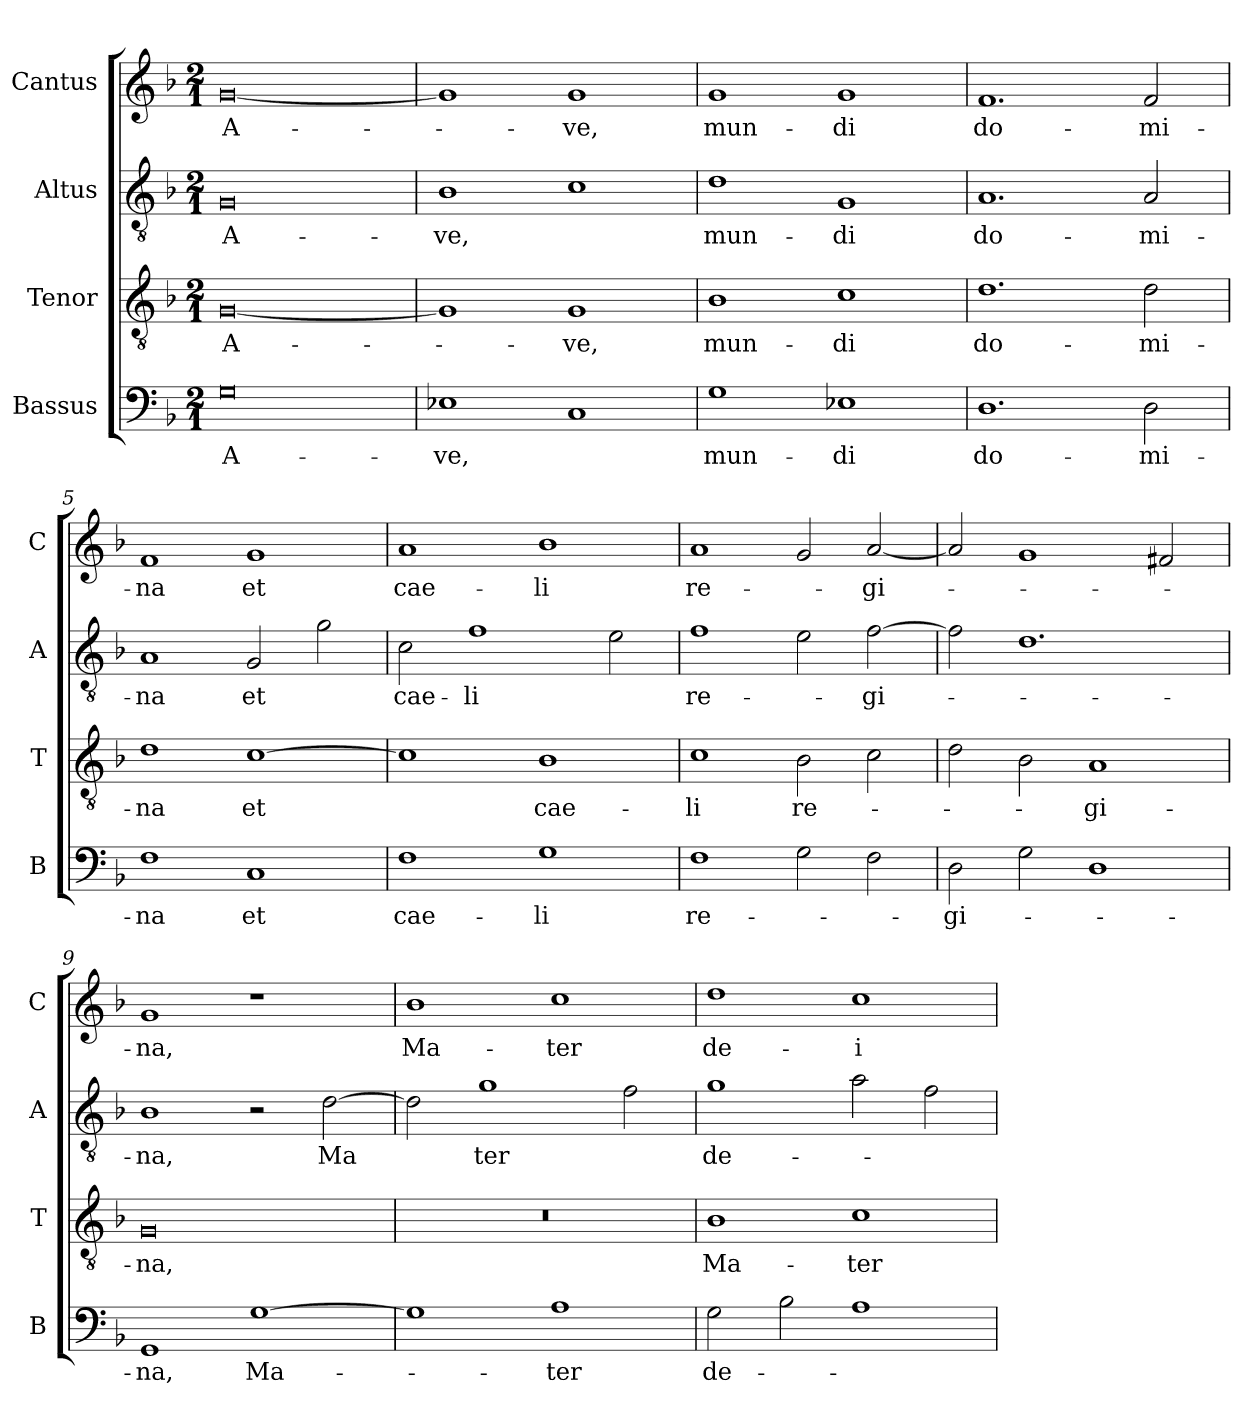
**kern	**text	**kern	**text	**kern	**text	**kern	**text
*part4	*part4	*part3	*part3	*part2	*part2	*part1	*part1
*staff4	*staff4	*staff3	*staff3	*staff2	*staff2	*staff1	*staff1
*I"Bassus	*	*I"Tenor	*	*I"Altus	*	*I"Cantus	*
*I'B	*	*I'T	*	*I'A	*	*I'C	*
*clefF4	*	*clefGv2	*	*clefGv2	*	*clefG2	*
*k[b-]	*	*k[b-]	*	*k[b-]	*	*k[b-]	*
*F:	*	*F:	*	*F:	*	*F:	*
*M2/1	*	*M2/1	*	*M2/1	*	*M2/1	*
=	=	=	=	=	=	=	=
0G	A-	[0G	A-	0G	A-	[0g	A-
=2	=2	=2	=2	=2	=2	=2	=2
1E-X	-ve,	1G]	.	1B-	-ve,	1g]	.
1C	.	1G	-ve,	1c	.	1g	-ve,
=3	=3	=3	=3	=3	=3	=3	=3
1G	mun-	1B-	mun-	1d	mun-	1g	mun-
1E-X	-di	1c	-di	1G	-di	1g	-di
=4	=4	=4	=4	=4	=4	=4	=4
1.D	do-	1.d	do-	1.A	do-	1.f	do-
2D	-mi-	2d	-mi-	2A	-mi-	2f	-mi-
=5	=5	=5	=5	=5	=5	=5	=5
1F	-na	1d	-na	1A	-na	1f	-na
1C	et	[1c	et	2G	et	1g	et
.	.	.	.	2g	.	.	.
!!LO:LB:g=z
=6	=6	=6	=6	=6	=6	=6	=6
1F	cae-	1c]	.	2c	cae-	1a	cae-
.	.	.	.	1f	-li	.	.
1G	-li	1B-	cae-	.	.	1b-	-li
.	.	.	.	2e	.	.	.
=7	=7	=7	=7	=7	=7	=7	=7
1F	re-	1c	-li	1f	re-	1a	re-
2G	.	2B-	re-	2e	.	2g	.
2F	.	2c	.	[2f	-gi-	[2a	-gi-
=8	=8	=8	=8	=8	=8	=8	=8
2D	-gi-	2d	.	2f]	.	2a]	.
2G	.	2B-	.	1.d	.	1g	.
1D	.	1A	-gi-	.	.	.	.
.	.	.	.	.	.	2f#X	.
=9	=9	=9	=9	=9	=9	=9	=9
1GG	-na,	0G	-na,	1B-	-na,	1g	-na,
[1G	Ma-	.	.	2r	.	1r	.
.	.	.	.	[2d	Ma	.	.
!!LO:LB:g=z
=10	=10	=10	=10	=10	=10	=10	=10
1G]	.	0r	.	2d]	.	1b-	Ma-
.	.	.	.	1g	ter	.	.
1A	-ter	.	.	.	.	1cc	-ter
.	.	.	.	2f	.	.	.
=11	=11	=11	=11	=11	=11	=11	=11
2G	de-	1B-	Ma-	1g	de-	1dd	de-
2B-	.	.	.	.	.	.	.
1A	.	1c	-ter	2a	.	1cc	-i
.	.	.	.	2f	.	.	.
=	=	=	=	=	=	=	=
*-	*-	*-	*-	*-	*-	*-	*-
